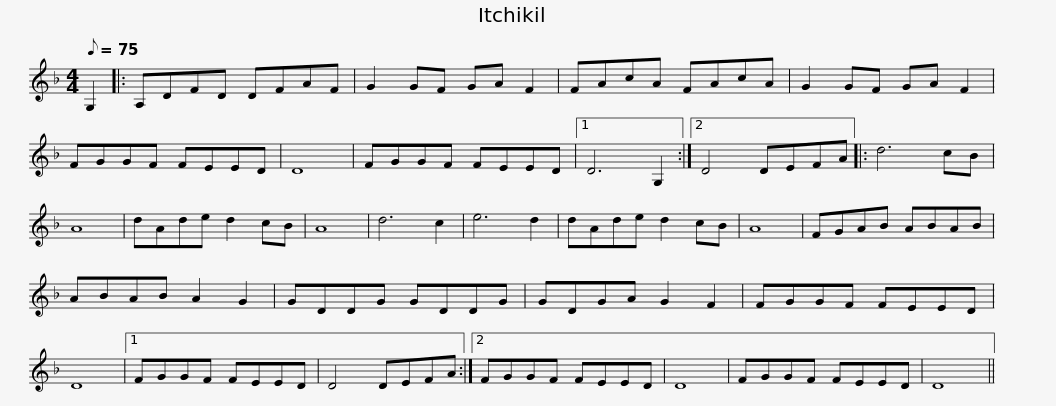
X:1
L:1/8
Q:1/8=75
M:4/4
I:linebreak $
K:F
V:1 treble
V:1
 G,2 |: A,DFD DFAF | G2 GF GA F2 | FAcA FAcA | G2 GF GA F2 | %5
 FGGF FEED | D8 |$ FGGF FEED |1 D6 G,2 :|2 D4 DEFA |: %10
 d6 cB | A8 | dAde d2 cB | A8 | d6 c2 | %15
 e6 d2 |$ dAde d2 cB | A8 | FGAB ABAB | ABAB A2 G2 | %20
 GDDG GDDG | GDGA G2 F2 | FGGF FEED |$ D8 |1 FGGF FEED | %25
 D4 DEFA :|2 FGGF FEED | D8 | FGGF FEED | D8 || %30
